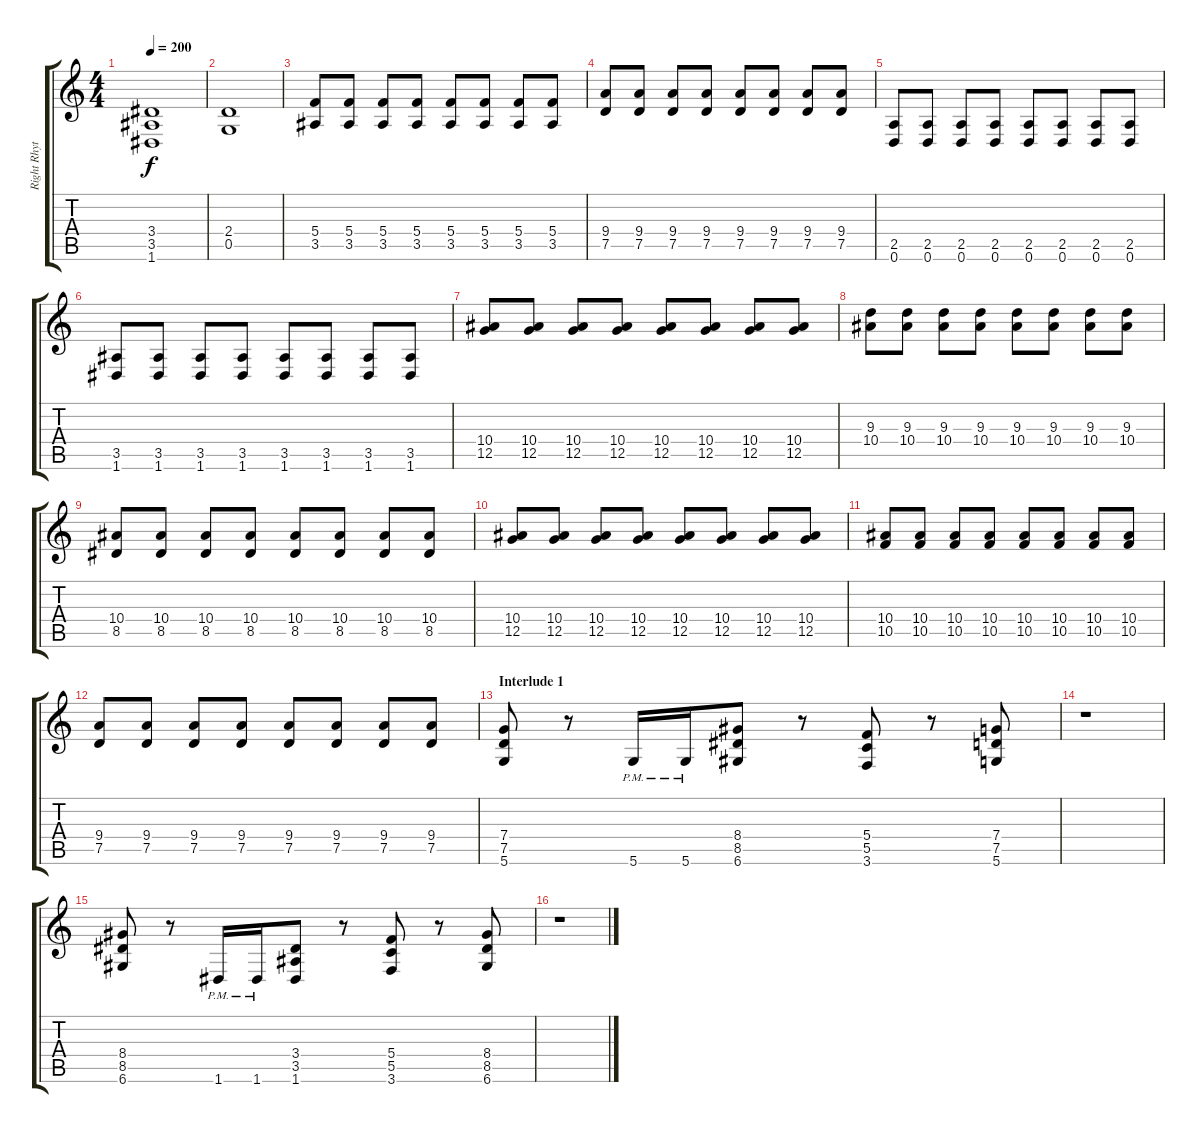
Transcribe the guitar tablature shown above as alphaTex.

\track ("Right Rhythm Gtr" "Right Rhyt") {instrument distortionguitar}
\staff {score tabs}
\tuning (D4 A3 F3 C3 G2 D2) {hide}
\ts (4 4)
\tempo 200
\clef g2
\ks c
(3.4 3.5 1.6).1{dy f} |
(2.4 0.5).1 |
(5.4 3.5).8 (5.4 3.5).8 (5.4 3.5).8 (5.4 3.5).8 (5.4 3.5).8 (5.4 3.5).8 (5.4 3.5).8 (5.4 3.5).8 |
(9.4 7.5).8 (9.4 7.5).8 (9.4 7.5).8 (9.4 7.5).8 (9.4 7.5).8 (9.4 7.5).8 (9.4 7.5).8 (9.4 7.5).8 |
(2.5 0.6).8 (2.5 0.6).8 (2.5 0.6).8 (2.5 0.6).8 (2.5 0.6).8 (2.5 0.6).8 (2.5 0.6).8 (2.5 0.6).8 |
(3.5 1.6).8 (3.5 1.6).8 (3.5 1.6).8 (3.5 1.6).8 (3.5 1.6).8 (3.5 1.6).8 (3.5 1.6).8 (3.5 1.6).8 |
(10.4 12.5).8 (10.4 12.5).8 (10.4 12.5).8 (10.4 12.5).8 (10.4 12.5).8 (10.4 12.5).8 (10.4 12.5).8 (10.4 12.5).8 |
(9.3 10.4).8 (9.3 10.4).8 (9.3 10.4).8 (9.3 10.4).8 (9.3 10.4).8 (9.3 10.4).8 (9.3 10.4).8 (9.3 10.4).8 |
(10.4 8.5).8 (10.4 8.5).8 (10.4 8.5).8 (10.4 8.5).8 (10.4 8.5).8 (10.4 8.5).8 (10.4 8.5).8 (10.4 8.5).8 |
(10.4 12.5).8 (10.4 12.5).8 (10.4 12.5).8 (10.4 12.5).8 (10.4 12.5).8 (10.4 12.5).8 (10.4 12.5).8 (10.4 12.5).8 |
(10.4 10.5).8 (10.4 10.5).8 (10.4 10.5).8 (10.4 10.5).8 (10.4 10.5).8 (10.4 10.5).8 (10.4 10.5).8 (10.4 10.5).8 |
(9.4 7.5).8 (9.4 7.5).8 (9.4 7.5).8 (9.4 7.5).8 (9.4 7.5).8 (9.4 7.5).8 (9.4 7.5).8 (9.4 7.5).8 |
\section ("" "Interlude 1")
(7.4 7.5 5.6).8 r.8 5.6{pm}.16 5.6{pm}.16 (8.4 8.5 6.6).8 r.8 (5.4 5.5 3.6).8 r.8 (7.4 7.5 5.6).8 |
r.1 |
(8.4 8.5 6.6).8 r.8 1.6{pm}.16 1.6{pm}.16 (3.4 3.5 1.6).8 r.8 (5.4 5.5 3.6).8 r.8 (8.4 8.5 6.6).8 |
r.1
